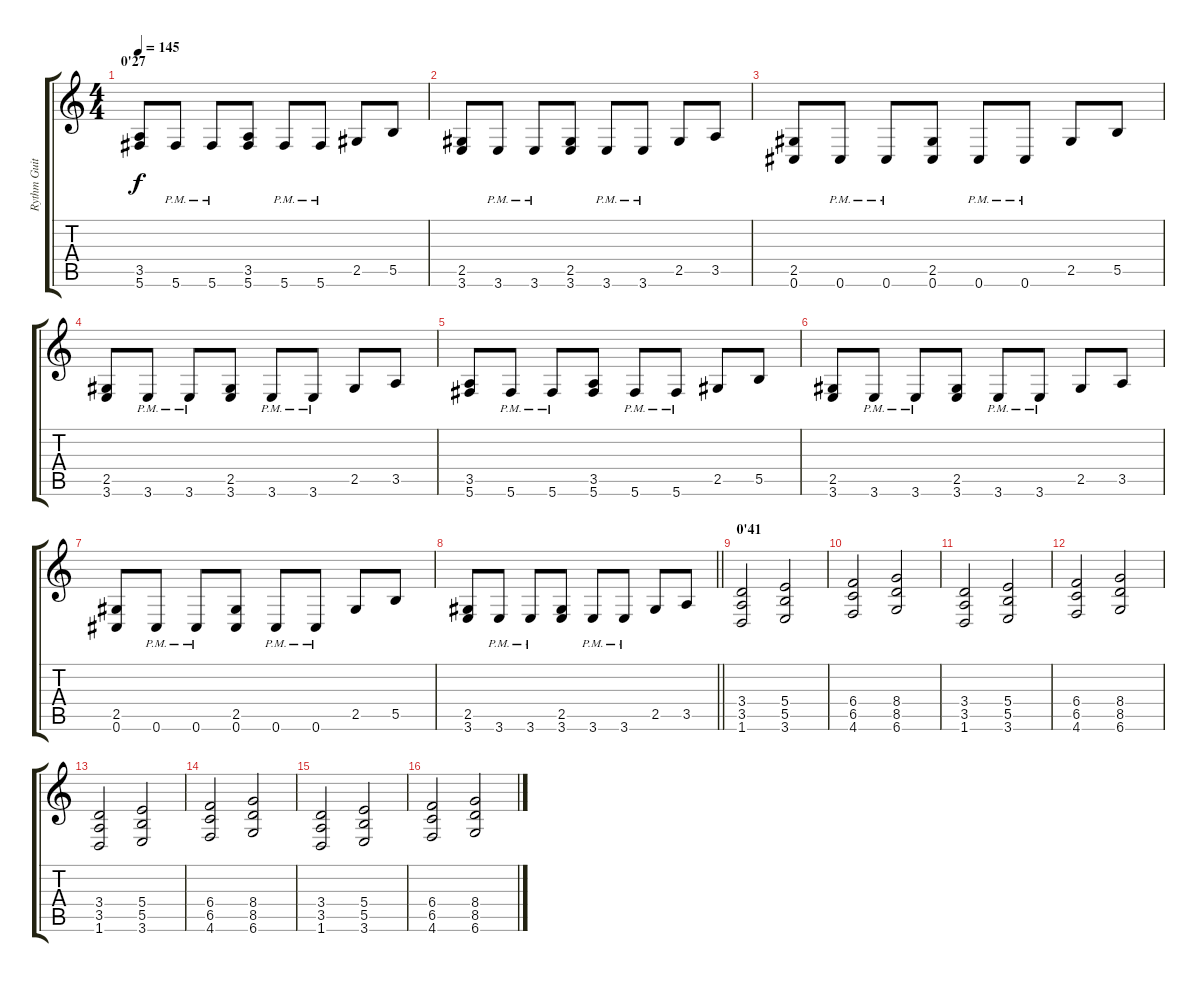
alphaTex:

\track ("Rythm Guitar" "Rythm Guit") {instrument distortionguitar}
\staff {score tabs}
\tuning (Db4 Ab3 E3 B2 Gb2 Db2) {hide}
\ts (4 4)
\section ("" "0'27")
\tempo 145
\clef g2
\ks c
(3.5 5.6).8{dy f} 5.6{pm}.8 5.6{pm}.8 (3.5 5.6).8 5.6{pm}.8 5.6{pm}.8 2.5.8 5.5.8 |
(2.5 3.6).8 3.6{pm}.8 3.6{pm}.8 (2.5 3.6).8 3.6{pm}.8 3.6{pm}.8 2.5.8 3.5.8 |
(2.5 0.6).8 0.6{pm}.8 0.6{pm}.8 (2.5 0.6).8 0.6{pm}.8 0.6{pm}.8 2.5.8 5.5.8 |
(2.5 3.6).8 3.6{pm}.8 3.6{pm}.8 (2.5 3.6).8 3.6{pm}.8 3.6{pm}.8 2.5.8 3.5.8 |
(3.5 5.6).8 5.6{pm}.8 5.6{pm}.8 (3.5 5.6).8 5.6{pm}.8 5.6{pm}.8 2.5.8 5.5.8 |
(2.5 3.6).8 3.6{pm}.8 3.6{pm}.8 (2.5 3.6).8 3.6{pm}.8 3.6{pm}.8 2.5.8 3.5.8 |
(2.5 0.6).8 0.6{pm}.8 0.6{pm}.8 (2.5 0.6).8 0.6{pm}.8 0.6{pm}.8 2.5.8 5.5.8 |
\barLineRight lightlight
(2.5 3.6).8 3.6{pm}.8 3.6{pm}.8 (2.5 3.6).8 3.6{pm}.8 3.6{pm}.8 2.5.8 3.5.8 |
\section ("" "0'41")
(3.4 3.5 1.6).2 (5.4 5.5 3.6).2 |
(6.4 6.5 4.6).2 (8.4 8.5 6.6).2 |
(3.4 3.5 1.6).2 (5.4 5.5 3.6).2 |
(6.4 6.5 4.6).2 (8.4 8.5 6.6).2 |
(3.4 3.5 1.6).2 (5.4 5.5 3.6).2 |
(6.4 6.5 4.6).2 (8.4 8.5 6.6).2 |
(3.4 3.5 1.6).2 (5.4 5.5 3.6).2 |
(6.4 6.5 4.6).2 (8.4 8.5 6.6).2
